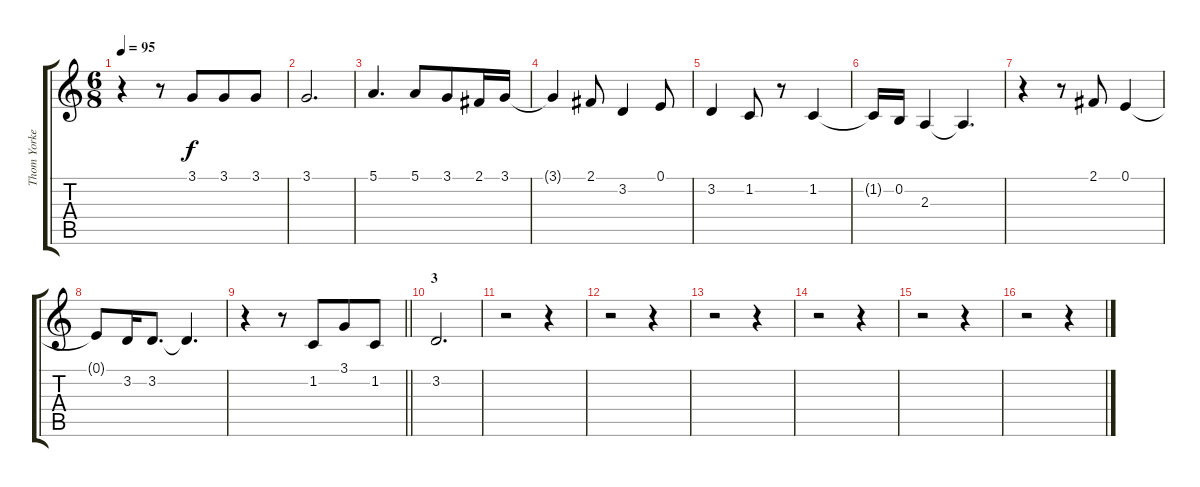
\track ("Thom Yorke (vox)" "Thom Yorke") {instrument synthvoice}
\staff {score tabs}
\tuning (E4 B3 G3 D3 A2 E2) {hide}
\ts (6 8)
\tempo 95
\clef g2
\ks c
r.4{dy f} r.8 3.1.8 3.1.8 3.1.8 |
3.1.2{d} |
5.1.4{d} 5.1.8 3.1.8 2.1.16 3.1.16 |
3.1{t}.4 2.1.8 3.2.4 0.1.8 |
3.2.4 1.2.8 r.8 1.2.4 |
1.2{t}.16 0.2.16 2.3.4 2.3{t}.4{d} |
r.4 r.8 2.1.8 0.1.4 |
0.1{t}.8 3.2.16 3.2.8{d} 3.2{t}.4{d} |
\barLineRight lightlight
r.4 r.8 1.2.8 3.1.8 1.2.8 |
\section ("" "3")
3.2.2{d} |
r.2 r.4 |
r.2 r.4 |
r.2 r.4 |
r.2 r.4 |
r.2 r.4 |
r.2 r.4
